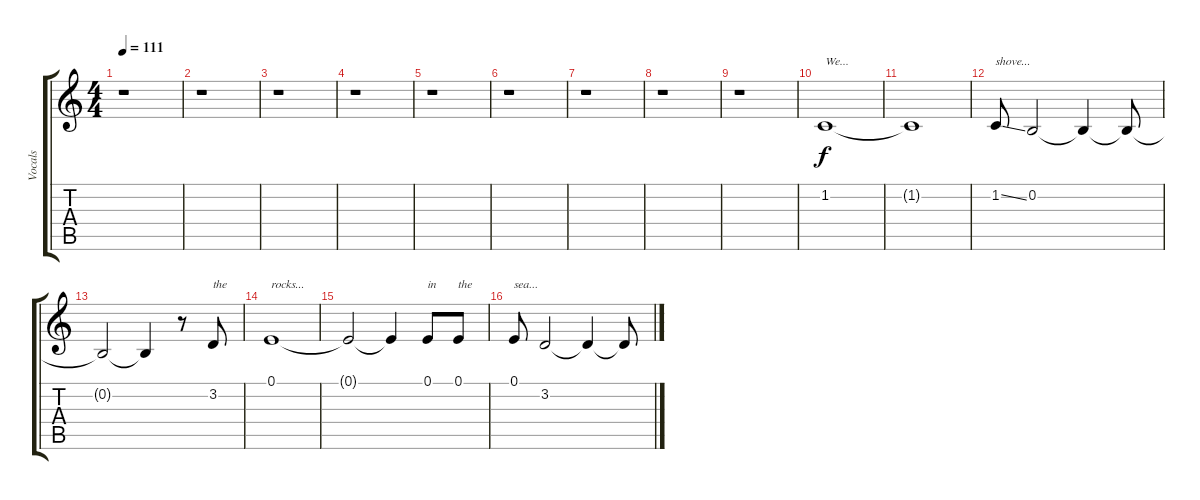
\track ("Vocals" "Vocals") {instrument bassoon}
\staff {score tabs}
\tuning (E4 B3 G3 D3 A2 E2) {hide}
\ts (4 4)
\tempo 111
\clef g2
\ks c
r.1{dy f} |
r.1 |
r.1 |
r.1 |
r.1 |
r.1 |
r.1 |
r.1 |
r.1 |
1.2.1{txt "We..."} |
1.2{t}.1 |
1.2{ss}.8{txt "shove..."} 0.2.2 0.2{t}.4 0.2{t}.8 |
0.2{t}.2 0.2{t}.4 r.8 3.2.8{txt "the"} |
0.1.1{txt "rocks..."} |
0.1{t}.2 0.1{t}.4 0.1.8{txt "in"} 0.1.8{txt "the"} |
0.1.8{txt "sea..."} 3.2.2 3.2{t}.4 3.2{t}.8
